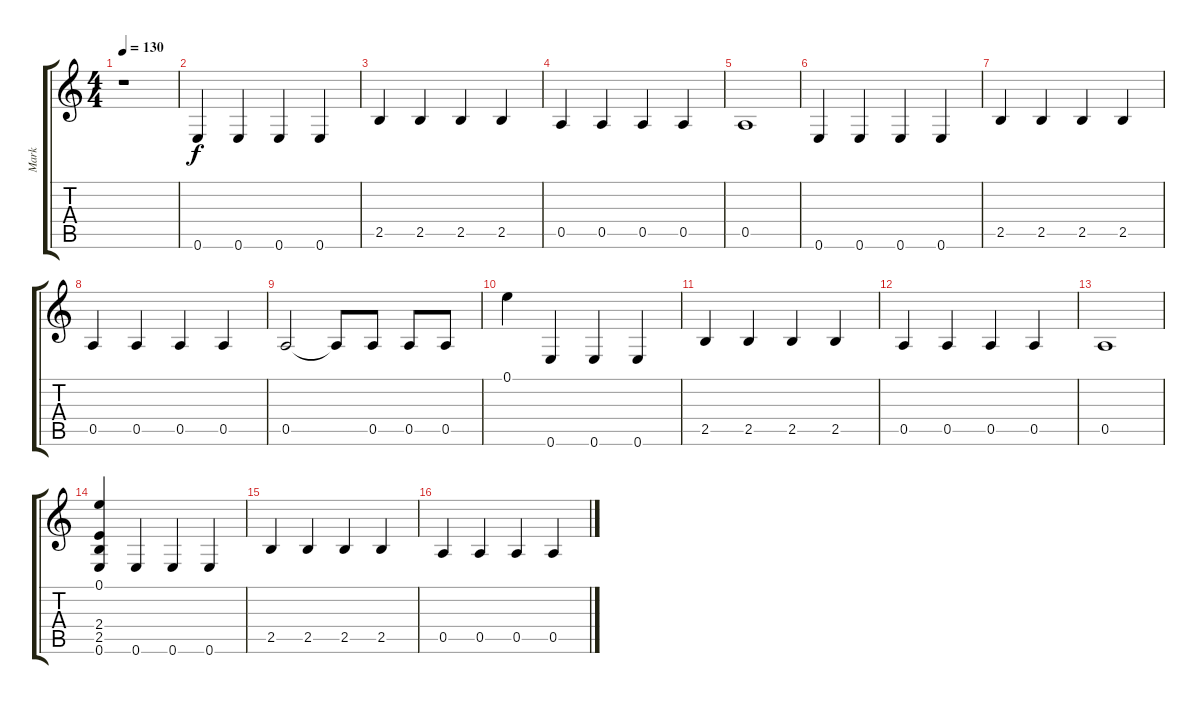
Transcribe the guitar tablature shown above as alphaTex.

\track ("Mark" "Mark") {instrument electricbasspick}
\staff {score tabs}
\tuning (E4 B3 G3 D3 A2 E2) {hide}
\ts (4 4)
\tempo 130
\clef g2
\ks c
r.1{dy f instrument electricbasspick} |
0.6.4 0.6.4 0.6.4 0.6.4 |
2.5.4 2.5.4 2.5.4 2.5.4 |
0.5.4 0.5.4 0.5.4 0.5.4 |
0.5.1 |
0.6.4 0.6.4 0.6.4 0.6.4 |
2.5.4 2.5.4 2.5.4 2.5.4 |
0.5.4 0.5.4 0.5.4 0.5.4 |
0.5.2 0.5{t}.8 0.5.8 0.5.8 0.5.8 |
0.1.4 0.6.4 0.6.4 0.6.4 |
2.5.4 2.5.4 2.5.4 2.5.4 |
0.5.4 0.5.4 0.5.4 0.5.4 |
0.5.1 |
(0.1 2.4 2.5 0.6).4 0.6.4 0.6.4 0.6.4 |
2.5.4 2.5.4 2.5.4 2.5.4 |
0.5.4 0.5.4 0.5.4 0.5.4
